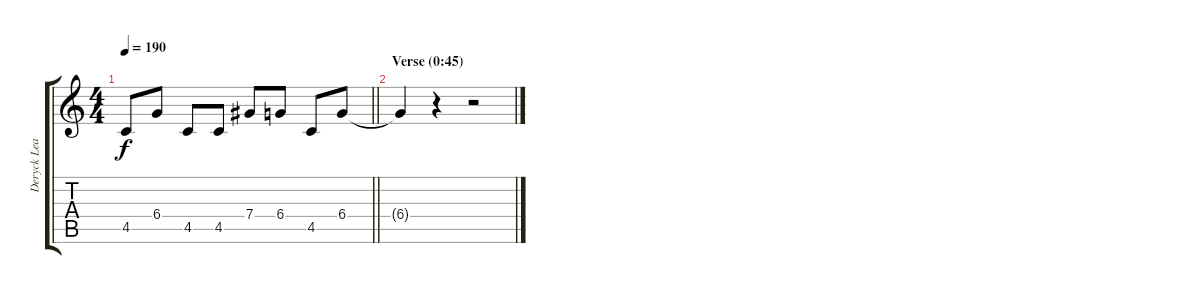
\track ("Deryck Lead" "Deryck Lea") {instrument distortionguitar}
\staff {score tabs}
\tuning (Eb4 Bb3 Gb3 Db3 Ab2 Eb2) {hide}
\ts (4 4)
\tempo 190
\clef g2
\barLineRight lightlight
\ks c
4.5.8{dy f} 6.4.8 4.5.8 4.5.8 7.4.8 6.4.8 4.5.8 6.4.8 |
\section ("" "Verse (0:45)")
6.4{t}.4 r.4 r.2
